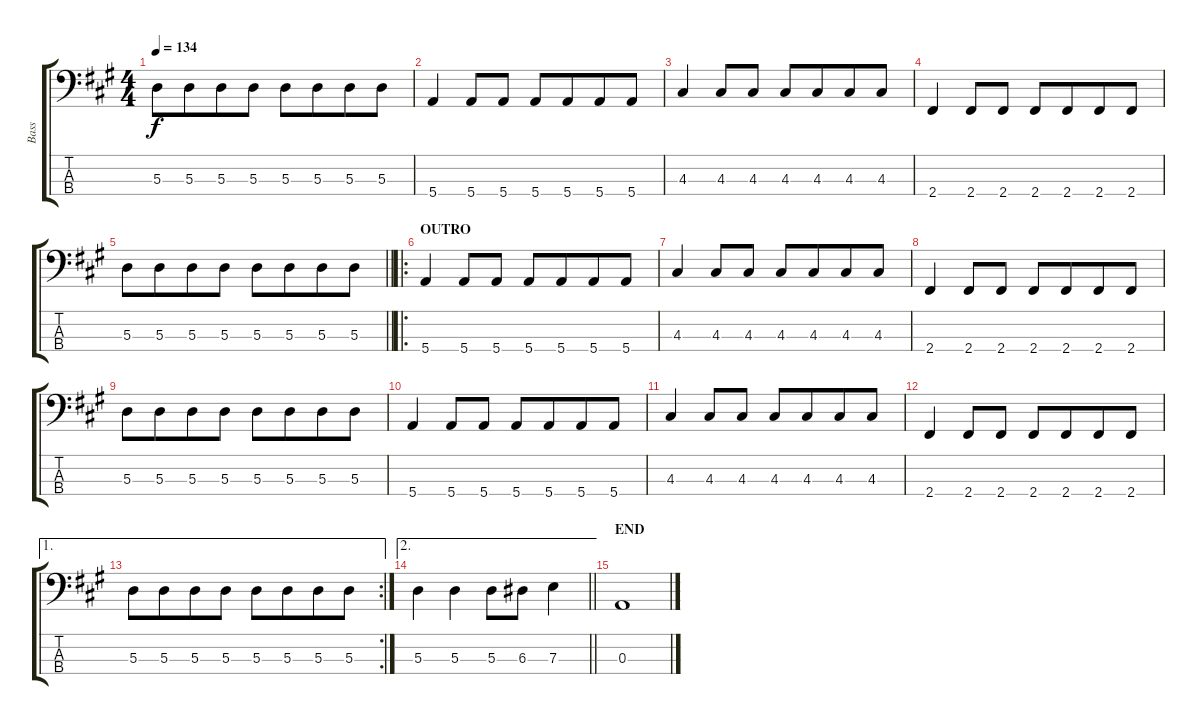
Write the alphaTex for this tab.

\track ("Bass" "Bass") {instrument electricbasspick}
\staff {score tabs}
\tuning (G2 D2 A1 E1) {hide}
\ts (4 4)
\tempo 134
\clef f4
\ks a
5.3.8{dy f} 5.3.8{beam merge} 5.3.8 5.3.8 5.3.8 5.3.8{beam merge} 5.3.8 5.3.8 |
5.4.4 5.4.8 5.4.8 5.4.8 5.4.8{beam merge} 5.4.8 5.4.8 |
4.3.4 4.3.8 4.3.8 4.3.8 4.3.8{beam merge} 4.3.8 4.3.8 |
2.4.4 2.4.8 2.4.8 2.4.8 2.4.8{beam merge} 2.4.8 2.4.8 |
\barLineRight lightlight
5.3.8 5.3.8{beam merge} 5.3.8 5.3.8 5.3.8 5.3.8{beam merge} 5.3.8 5.3.8 |
\ro
\section ("" "OUTRO")
5.4.4 5.4.8 5.4.8 5.4.8 5.4.8{beam merge} 5.4.8 5.4.8 |
4.3.4 4.3.8 4.3.8 4.3.8 4.3.8{beam merge} 4.3.8 4.3.8 |
2.4.4 2.4.8 2.4.8 2.4.8 2.4.8{beam merge} 2.4.8 2.4.8 |
5.3.8 5.3.8{beam merge} 5.3.8 5.3.8 5.3.8 5.3.8{beam merge} 5.3.8 5.3.8 |
5.4.4 5.4.8 5.4.8 5.4.8 5.4.8{beam merge} 5.4.8 5.4.8 |
4.3.4 4.3.8 4.3.8 4.3.8 4.3.8{beam merge} 4.3.8 4.3.8 |
2.4.4 2.4.8 2.4.8 2.4.8 2.4.8{beam merge} 2.4.8 2.4.8 |
\ae 1
\rc 2
5.3.8 5.3.8{beam merge} 5.3.8 5.3.8 5.3.8 5.3.8{beam merge} 5.3.8 5.3.8 |
\ae 2
\barLineRight lightlight
5.3.4 5.3.4 5.3.8 6.3.8 7.3.4 |
\section ("" "END")
0.3.1
